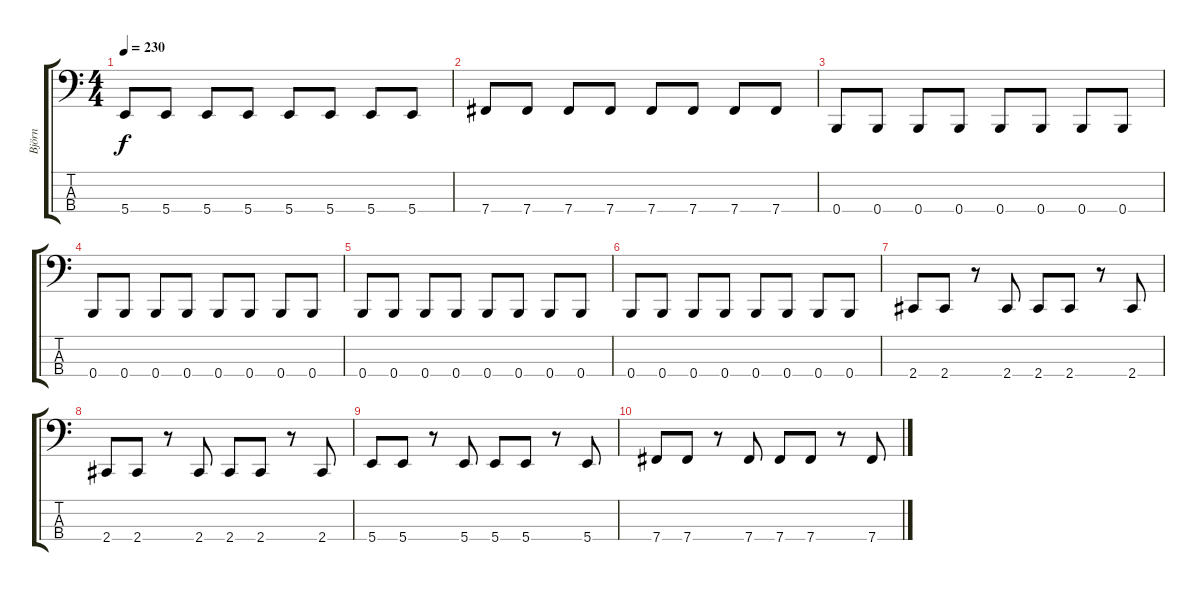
\track ("Björn" "Björn") {instrument electricbassfinger}
\staff {score tabs}
\tuning (E2 B1 Gb1 B0) {hide}
\ts (4 4)
\tempo 230
\clef f4
\ks c
5.4.8{dy f} 5.4.8 5.4.8 5.4.8 5.4.8 5.4.8 5.4.8 5.4.8 |
7.4.8 7.4.8 7.4.8 7.4.8 7.4.8 7.4.8 7.4.8 7.4.8 |
0.4.8 0.4.8 0.4.8 0.4.8 0.4.8 0.4.8 0.4.8 0.4.8 |
0.4.8 0.4.8 0.4.8 0.4.8 0.4.8 0.4.8 0.4.8 0.4.8 |
0.4.8 0.4.8 0.4.8 0.4.8 0.4.8 0.4.8 0.4.8 0.4.8 |
0.4.8 0.4.8 0.4.8 0.4.8 0.4.8 0.4.8 0.4.8 0.4.8 |
2.4.8 2.4.8 r.8 2.4.8 2.4.8 2.4.8 r.8 2.4.8 |
2.4.8 2.4.8 r.8 2.4.8 2.4.8 2.4.8 r.8 2.4.8 |
5.4.8 5.4.8 r.8 5.4.8 5.4.8 5.4.8 r.8 5.4.8 |
7.4.8 7.4.8 r.8 7.4.8 7.4.8 7.4.8 r.8 7.4.8
